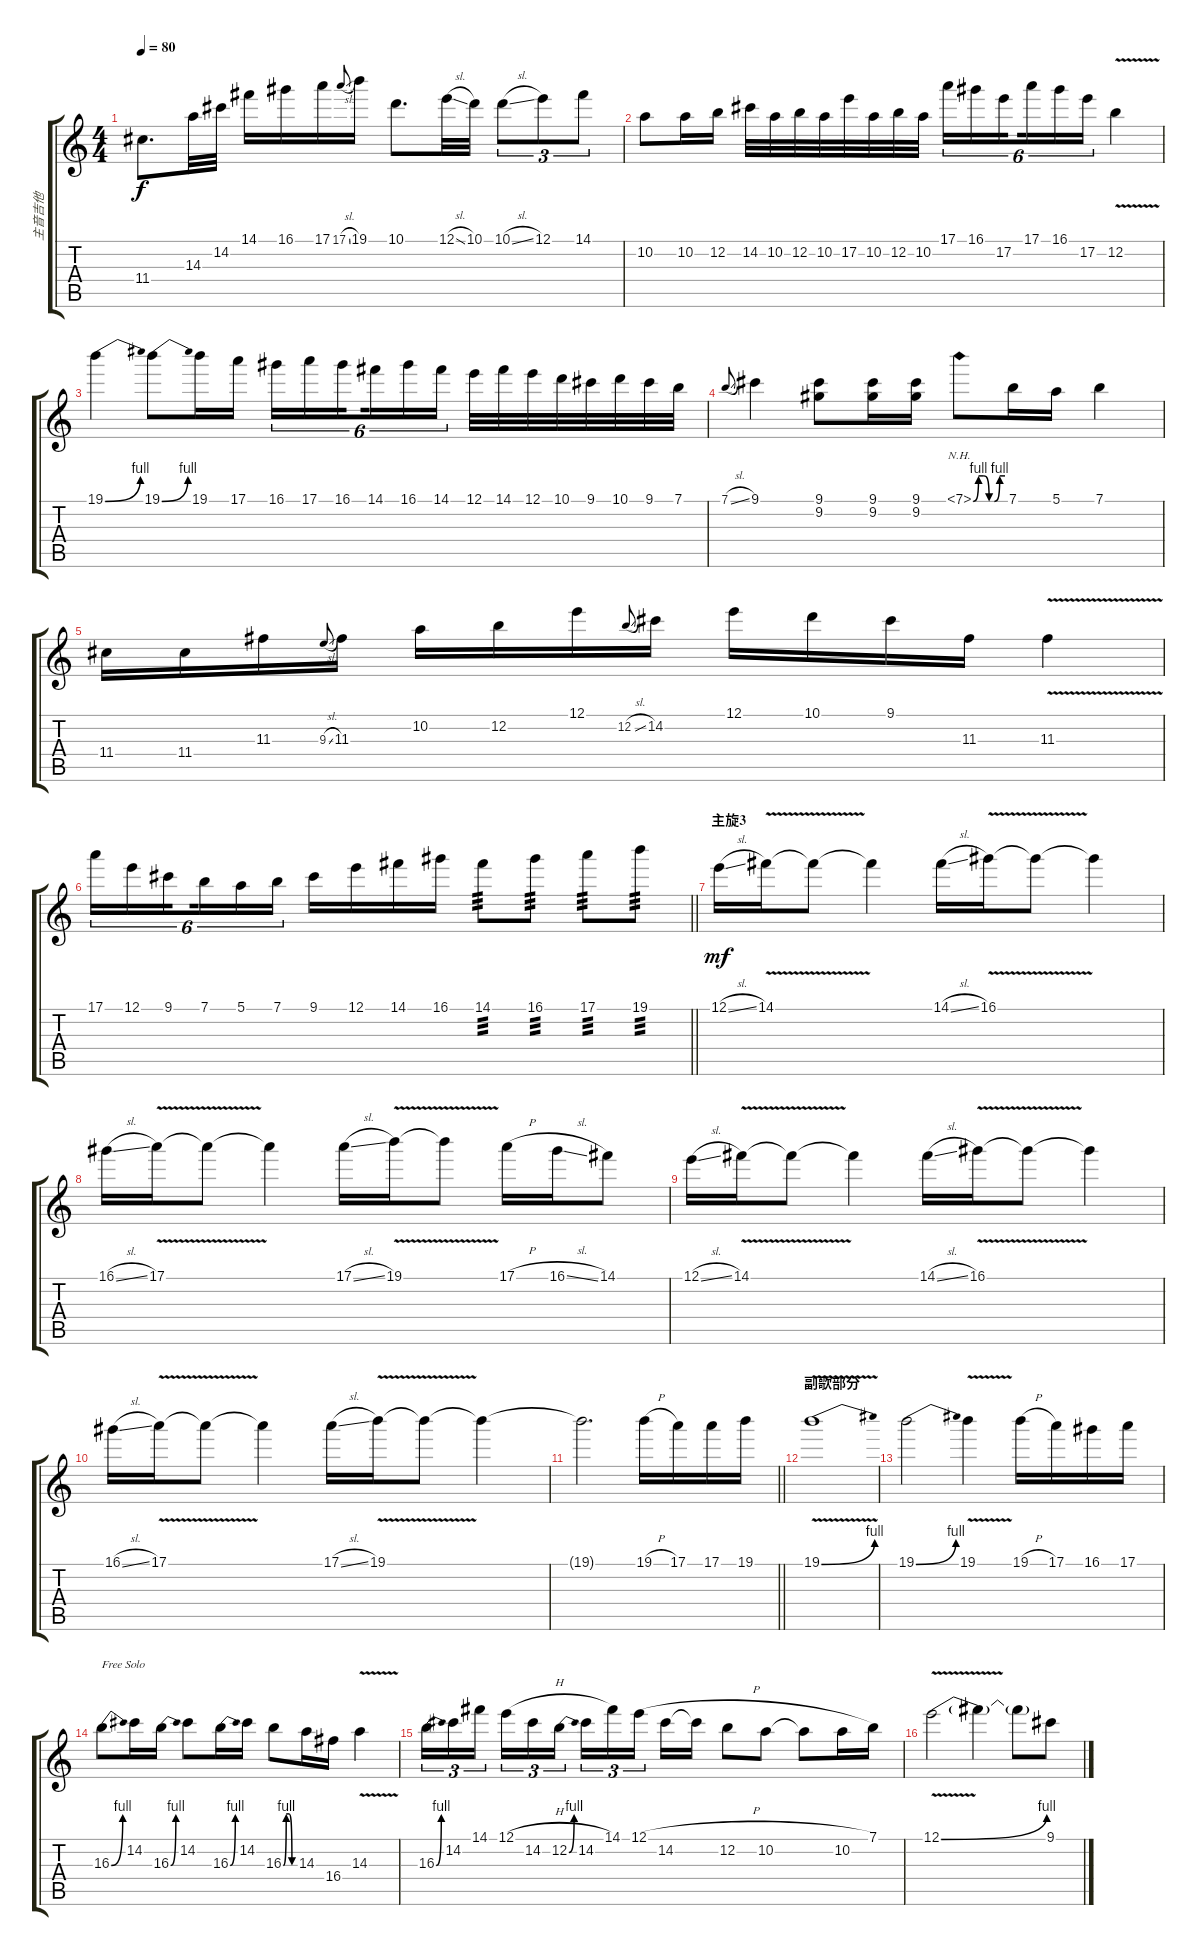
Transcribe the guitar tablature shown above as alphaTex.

\track ("主音吉他" "主音吉他") {instrument distortionguitar}
\staff {score tabs}
\tuning (E4 B3 G3 D3 A2 E2) {hide}
\ts (4 4)
\tempo 80
\clef g2
\ks c
11.4.8{d dy f} 14.3.32 14.2.32 14.1.16 16.1.16 17.1.16 17.1{sl}.8{gr onbeat} 19.1.16 10.1.8{d} 12.1{sl}.32 10.1.32 10.1{sl}.8{tu (3 2)} 12.1.8{tu (3 2)} 14.1.8{tu (3 2) txt ""} |
10.2.8 10.2.16 12.2.16 14.2.32 10.2.32 12.2.32 10.2.32 17.2.32 10.2.32 12.2.32 10.2.32 17.1.16{tu (6 4)} 16.1.16{tu (6 4)} 17.2.16{tu (6 4) beam splitsecondary} 17.1.16{tu (6 4)} 16.1.16{tu (6 4)} 17.2.16{tu (6 4)} 12.2{v}.4 |
19.1{be (bend 0 0 60 4)}.4 19.1{be (bend 0 0 60 4)}.8 19.1.16 17.1.16 16.1.16{tu (6 4)} 17.1.16{tu (6 4)} 16.1.16{tu (6 4) beam splitsecondary} 14.1.16{tu (6 4)} 16.1.16{tu (6 4)} 14.1.16{tu (6 4)} 12.1.32 14.1.32 12.1.32 10.1.32 9.1.32 10.1.32 9.1.32 7.1.32 |
7.1{sl}.8{gr onbeat} 9.1.4 (9.1 9.2).8 (9.1 9.2).16 (9.1 9.2).16 7.1{be (custom 0 0 10 4 20 4 30 0 40 0 50 4 60 4) nh}.8 7.1.16 5.1.16 7.1.4 |
11.4.16 11.4.16 11.3.16 9.3{sl}.8{gr onbeat} 11.3.16 10.2.16 12.2.16 12.1.16 12.2{sl}.8{gr onbeat} 14.2.16 12.1.16 10.1.16 9.1.16 11.3.16 11.3{v}.4 |
\barLineRight lightlight
17.1.16{tu (6 4)} 12.1.16{tu (6 4)} 9.1.16{tu (6 4) beam splitsecondary} 7.1.16{tu (6 4)} 5.1.16{tu (6 4)} 7.1.16{tu (6 4)} 9.1.16 12.1.16 14.1.16 16.1.16 14.1.8{tp 3} 16.1.8{tp 3} 17.1.8{tp 3} 19.1.8{tp 3} |
\section ("" "主旋3")
12.1{sl}.16{dy mf} 14.1{v}.16 14.1{t}.8 14.1{t}.4 14.1{sl}.16 16.1{v}.16 16.1{t}.8 16.1{t}.4 |
16.1{sl}.16 17.1{v}.16 17.1{t}.8 17.1{t}.4 17.1{sl}.16 19.1{v}.16 19.1{t}.8 17.1{h}.16 16.1{sl}.16 14.1.8 |
12.1{sl}.16 14.1{v}.16 14.1{t}.8 14.1{t}.4 14.1{sl}.16 16.1{v}.16 16.1{t}.8 16.1{t}.4 |
16.1{sl}.16 17.1{v}.16 17.1{t}.8 17.1{t}.4 17.1{sl}.16 19.1{v}.16 19.1{t}.8 19.1{t}.4 |
\barLineRight lightlight
19.1{t}.2{d} 19.1{h}.16 17.1.16 17.1.16 19.1.16 |
\section ("" "副歌部分")
19.1{be (bend 0 0 60 4) v}.1 |
19.1{be (bend 0 0 60 4)}.2 19.1{v}.4 19.1{h}.16 17.1.16 16.1.16 17.1.16 |
16.3{be (bend 0 0 60 4)}.8{txt "Free Solo"} 14.2.16 16.3{be (bend 0 0 60 4)}.16 14.2.8 16.3{be (bend 0 0 60 4)}.16 14.2.16 16.3{be (custom 0 0 15 4 30 4 45 0 60 0)}.8 14.3.16 16.4.16 14.3{v}.4 |
16.3{be (bend 0 0 60 4)}.16{tu (3 2)} 14.2.16{tu (3 2)} 14.1.16{tu (3 2) beam splitsecondary} 12.1{h}.16{tu (3 2)} 14.2.16{tu (3 2)} 12.2{be (bend 0 0 60 4)}.16{tu (3 2)} 14.2.16{tu (3 2)} 14.1.16{tu (3 2)} 12.1{h}.16{tu (3 2) beam splitsecondary} 14.2.16 14.2{t}.16 12.2.8 10.2.8 10.2{t}.8 10.2.16 7.1.16 |
12.1{be (bend 0 0 60 4) v}.2 12.1{t}.4 12.1{t}.8 9.1.8
